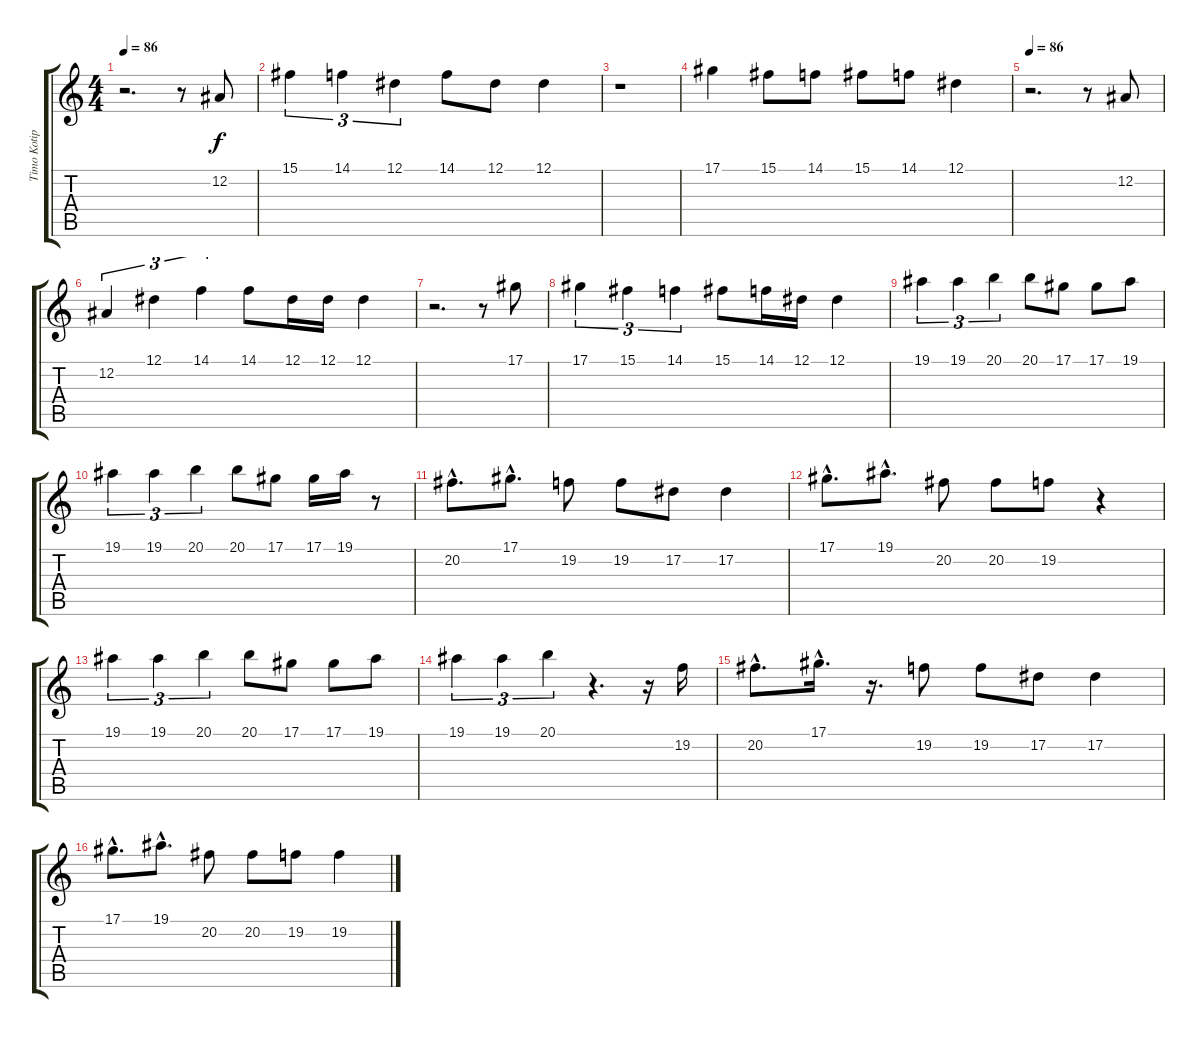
\track ("Timo Kotipelto" "Timo Kotip") {instrument lead3calliope}
\staff {score tabs}
\tuning (Eb4 Bb3 Gb3 Db3 Ab2 Eb2) {hide}
\ts (4 4)
\tempo 86
\clef g2
\ks c
r.2{d dy f} r.8 12.2.8 |
15.1.4{tu (3 2)} 14.1.4{tu (3 2)} 12.1.4{tu (3 2)} 14.1.8 12.1.8 12.1.4 |
r.1 |
17.1.4 15.1.8 14.1.8 15.1.8 14.1.8 12.1.4 |
\tempo 86
r.2{d} r.8 12.2.8 |
12.2.4{tu (3 2)} 12.1.4{tu (3 2)} 14.1.4{tu (3 2)} 14.1.8 12.1.16 12.1.16 12.1.4 |
r.2{d} r.8 17.1.8 |
17.1.4{tu (3 2)} 15.1.4{tu (3 2)} 14.1.4{tu (3 2)} 15.1.8 14.1.16 12.1.16 12.1.4 |
19.1.4{tu (3 2)} 19.1.4{tu (3 2)} 20.1.4{tu (3 2)} 20.1.8 17.1.8 17.1.8 19.1.8 |
19.1.4{tu (3 2)} 19.1.4{tu (3 2)} 20.1.4{tu (3 2)} 20.1.8 17.1.8 17.1.16 19.1.16 r.8 |
20.2{hac}.8{d} 17.1{hac}.8{d} 19.2.8 19.2.8 17.2.8 17.2.4 |
17.1{hac}.8{d} 19.1{hac}.8{d} 20.2.8 20.2.8 19.2.8 r.4 |
19.1.4{tu (3 2)} 19.1.4{tu (3 2)} 20.1.4{tu (3 2)} 20.1.8 17.1.8 17.1.8 19.1.8 |
19.1.4{tu (3 2)} 19.1.4{tu (3 2)} 20.1.4{tu (3 2)} r.4{d} r.16 19.2.16 |
20.2{hac}.8{d} 17.1{hac}.16{d} r.16{d} 19.2.8 19.2.8 17.2.8 17.2.4 |
17.1{hac}.8{d} 19.1{hac}.8{d} 20.2.8 20.2.8 19.2.8 19.2.4
